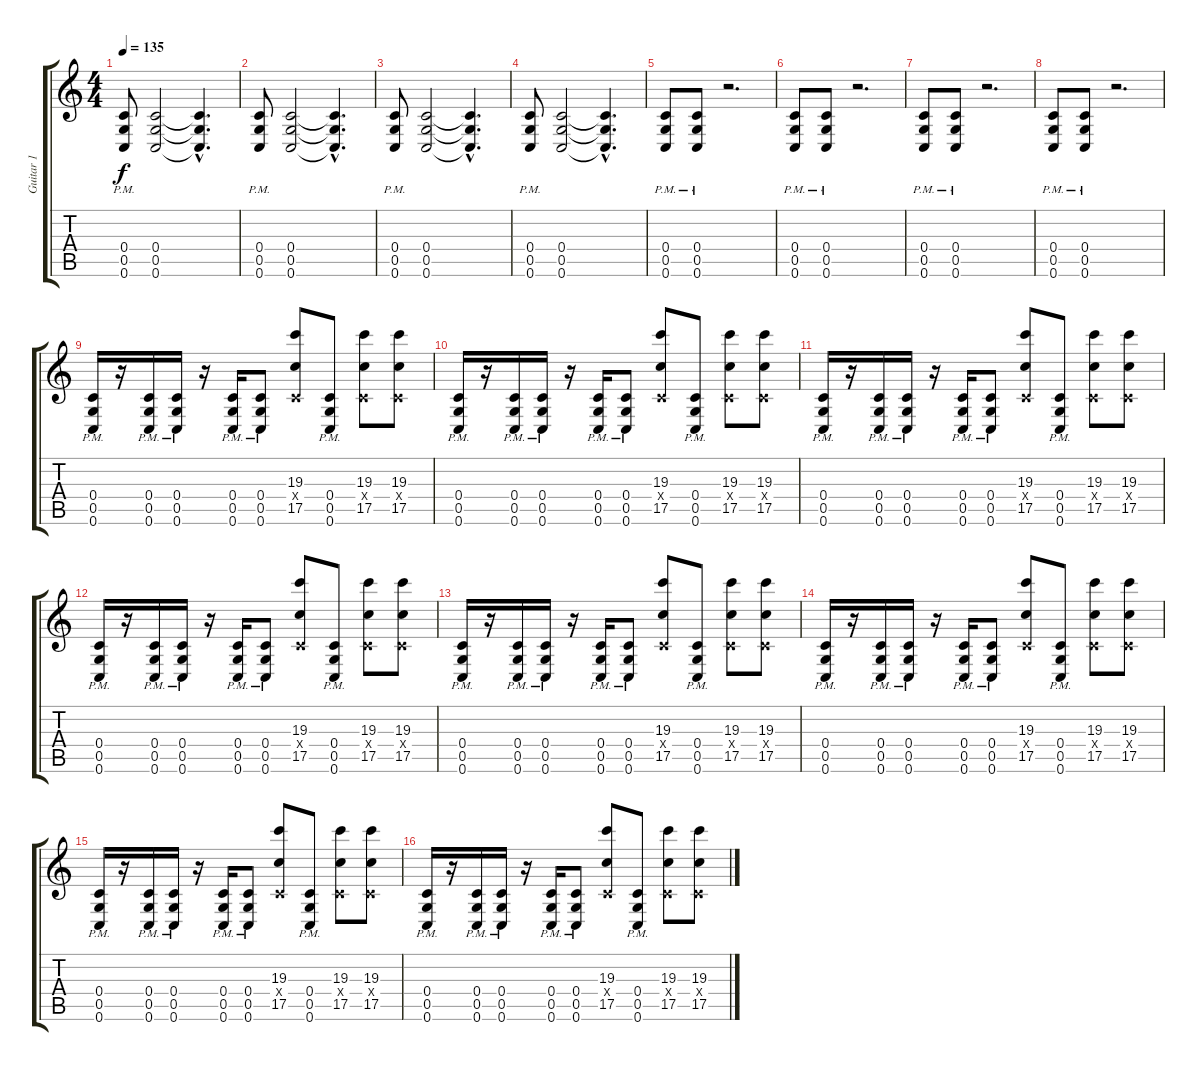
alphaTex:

\track ("Guitar 1" "Guitar 1") {instrument distortionguitar}
\staff {score tabs}
\tuning (D4 A3 F3 C3 G2 C2) {hide}
\ts (4 4)
\tempo 135
\clef g2
\ks c
(0.4{pm} 0.5{pm} 0.6{pm}).8{dy f instrument distortionguitar} (0.4 0.5 0.6).2 (0.4{hac t} 0.5{hac t} 0.6{hac t}).4{d} |
(0.4{pm} 0.5{pm} 0.6{pm}).8 (0.4 0.5 0.6).2 (0.4{hac t} 0.5{hac t} 0.6{hac t}).4{d} |
(0.4{pm} 0.5{pm} 0.6{pm}).8 (0.4 0.5 0.6).2 (0.4{hac t} 0.5{hac t} 0.6{hac t}).4{d} |
(0.4{pm} 0.5{pm} 0.6{pm}).8 (0.4 0.5 0.6).2 (0.4{hac t} 0.5{hac t} 0.6{hac t}).4{d} |
(0.4{pm} 0.5{pm} 0.6{pm}).8 (0.4{pm} 0.5{pm} 0.6{pm}).8 r.2{d} |
(0.4{pm} 0.5{pm} 0.6{pm}).8 (0.4{pm} 0.5{pm} 0.6{pm}).8 r.2{d} |
(0.4{pm} 0.5{pm} 0.6{pm}).8 (0.4{pm} 0.5{pm} 0.6{pm}).8 r.2{d} |
(0.4{pm} 0.5{pm} 0.6{pm}).8 (0.4{pm} 0.5{pm} 0.6{pm}).8 r.2{d} |
(0.4{pm} 0.5{pm} 0.6{pm}).16 r.16 (0.4{pm} 0.5{pm} 0.6{pm}).16 (0.4{pm} 0.5{pm} 0.6{pm}).16 r.16 (0.4{pm} 0.5{pm} 0.6{pm}).16 (0.4{pm} 0.5{pm} 0.6{pm}).8 (19.3 0.4{x} 17.5).8 (0.4{pm} 0.5{pm} 0.6{pm}).8 (19.3 0.4{x} 17.5).8 (19.3 0.4{x} 17.5).8 |
(0.4{pm} 0.5{pm} 0.6{pm}).16 r.16 (0.4{pm} 0.5{pm} 0.6{pm}).16 (0.4{pm} 0.5{pm} 0.6{pm}).16 r.16 (0.4{pm} 0.5{pm} 0.6{pm}).16 (0.4{pm} 0.5{pm} 0.6{pm}).8 (19.3 0.4{x} 17.5).8 (0.4{pm} 0.5{pm} 0.6{pm}).8 (19.3 0.4{x} 17.5).8 (19.3 0.4{x} 17.5).8 |
(0.4{pm} 0.5{pm} 0.6{pm}).16 r.16 (0.4{pm} 0.5{pm} 0.6{pm}).16 (0.4{pm} 0.5{pm} 0.6{pm}).16 r.16 (0.4{pm} 0.5{pm} 0.6{pm}).16 (0.4{pm} 0.5{pm} 0.6{pm}).8 (19.3 0.4{x} 17.5).8 (0.4{pm} 0.5{pm} 0.6{pm}).8 (19.3 0.4{x} 17.5).8 (19.3 0.4{x} 17.5).8 |
(0.4{pm} 0.5{pm} 0.6{pm}).16 r.16 (0.4{pm} 0.5{pm} 0.6{pm}).16 (0.4{pm} 0.5{pm} 0.6{pm}).16 r.16 (0.4{pm} 0.5{pm} 0.6{pm}).16 (0.4{pm} 0.5{pm} 0.6{pm}).8 (19.3 0.4{x} 17.5).8 (0.4{pm} 0.5{pm} 0.6{pm}).8 (19.3 0.4{x} 17.5).8 (19.3 0.4{x} 17.5).8 |
(0.4{pm} 0.5{pm} 0.6{pm}).16 r.16 (0.4{pm} 0.5{pm} 0.6{pm}).16 (0.4{pm} 0.5{pm} 0.6{pm}).16 r.16 (0.4{pm} 0.5{pm} 0.6{pm}).16 (0.4{pm} 0.5{pm} 0.6{pm}).8 (19.3 0.4{x} 17.5).8 (0.4{pm} 0.5{pm} 0.6{pm}).8 (19.3 0.4{x} 17.5).8 (19.3 0.4{x} 17.5).8 |
(0.4{pm} 0.5{pm} 0.6{pm}).16 r.16 (0.4{pm} 0.5{pm} 0.6{pm}).16 (0.4{pm} 0.5{pm} 0.6{pm}).16 r.16 (0.4{pm} 0.5{pm} 0.6{pm}).16 (0.4{pm} 0.5{pm} 0.6{pm}).8 (19.3 0.4{x} 17.5).8 (0.4{pm} 0.5{pm} 0.6{pm}).8 (19.3 0.4{x} 17.5).8 (19.3 0.4{x} 17.5).8 |
(0.4{pm} 0.5{pm} 0.6{pm}).16 r.16 (0.4{pm} 0.5{pm} 0.6{pm}).16 (0.4{pm} 0.5{pm} 0.6{pm}).16 r.16 (0.4{pm} 0.5{pm} 0.6{pm}).16 (0.4{pm} 0.5{pm} 0.6{pm}).8 (19.3 0.4{x} 17.5).8 (0.4{pm} 0.5{pm} 0.6{pm}).8 (19.3 0.4{x} 17.5).8 (19.3 0.4{x} 17.5).8 |
(0.4{pm} 0.5{pm} 0.6{pm}).16 r.16 (0.4{pm} 0.5{pm} 0.6{pm}).16 (0.4{pm} 0.5{pm} 0.6{pm}).16 r.16 (0.4{pm} 0.5{pm} 0.6{pm}).16 (0.4{pm} 0.5{pm} 0.6{pm}).8 (19.3 0.4{x} 17.5).8 (0.4{pm} 0.5{pm} 0.6{pm}).8 (19.3 0.4{x} 17.5).8 (19.3 0.4{x} 17.5).8
